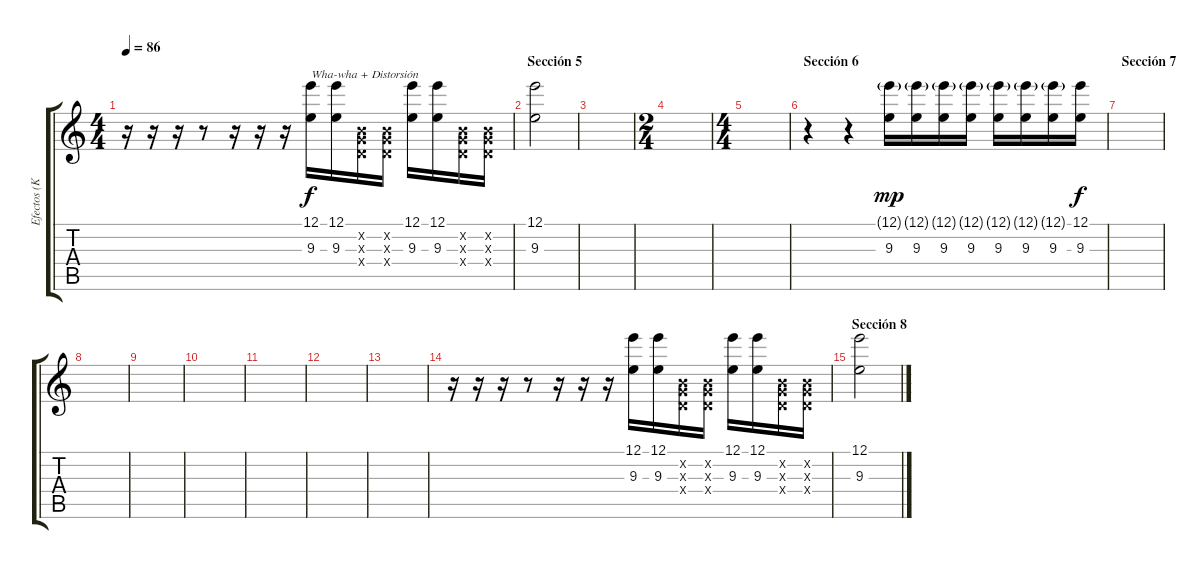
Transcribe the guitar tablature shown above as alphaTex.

\track ("Efectos (Kvzon)" "Efectos (K") {instrument overdrivenguitar}
\staff {score tabs}
\tuning (E4 B3 G3 D3 A2 E2) {hide}
\ts (4 4)
\tempo 86
\clef g2
\ks c
r.16{dy f instrument overdrivenguitar} r.16 r.16 r.8 r.16 r.16 r.16 (12.1 9.3).16{txt "Wha-wha + Distorsión"} (12.1 9.3).16 (0.2{x} 0.3{x} 0.4{x}).16 (0.2{x} 0.3{x} 0.4{x}).16 (12.1 9.3).16 (12.1 9.3).16 (0.2{x} 0.3{x} 0.4{x}).16 (0.2{x} 0.3{x} 0.4{x}).16 |
\section ("" "Sección 5")
(12.1 9.3).2{volume 0} |
|
\ts (2 4)
|
\ts (4 4)
|
\section ("" "Sección 6")
r.4{volume 12} r.4 (12.1{g} 9.3).16{dy mp} (12.1{g} 9.3).16 (12.1{g} 9.3).16 (12.1{g} 9.3).16 (12.1{g} 9.3).16 (12.1{g} 9.3).16 (12.1{g} 9.3).16 (12.1 9.3).16{dy f} |
\section ("" "Sección 7")
|
|
|
|
|
|
|
r.16 r.16 r.16 r.8 r.16 r.16 r.16 (12.1 9.3).16 (12.1 9.3).16 (0.2{x} 0.3{x} 0.4{x}).16 (0.2{x} 0.3{x} 0.4{x}).16 (12.1 9.3).16 (12.1 9.3).16 (0.2{x} 0.3{x} 0.4{x}).16 (0.2{x} 0.3{x} 0.4{x}).16 |
\section ("" "Sección 8")
(12.1 9.3).2{volume 0}
